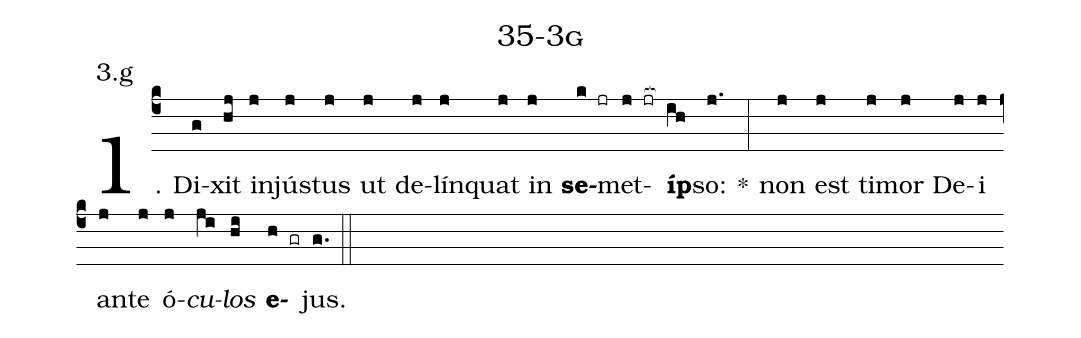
name: 35-3g;
annotation: 3.g;
%%
(c4)1. Di(g)xit(hj) in(j)jús(j)tus(j) ut(j) de(j)lín(j)quat(j) in(j) <b>se</b>(k jr)met(j jr[ocb:1{])<b>íp</b>(ih[ocb:0}])so:(j.) *(:) non(j) est(j) ti(j)mor(j) De(j)i(j) an(j)te(j) ó(j)<i>cu</i>(ji)<i>los</i>(hi) <b>e</b>(h gr)jus.(g.) (::)
